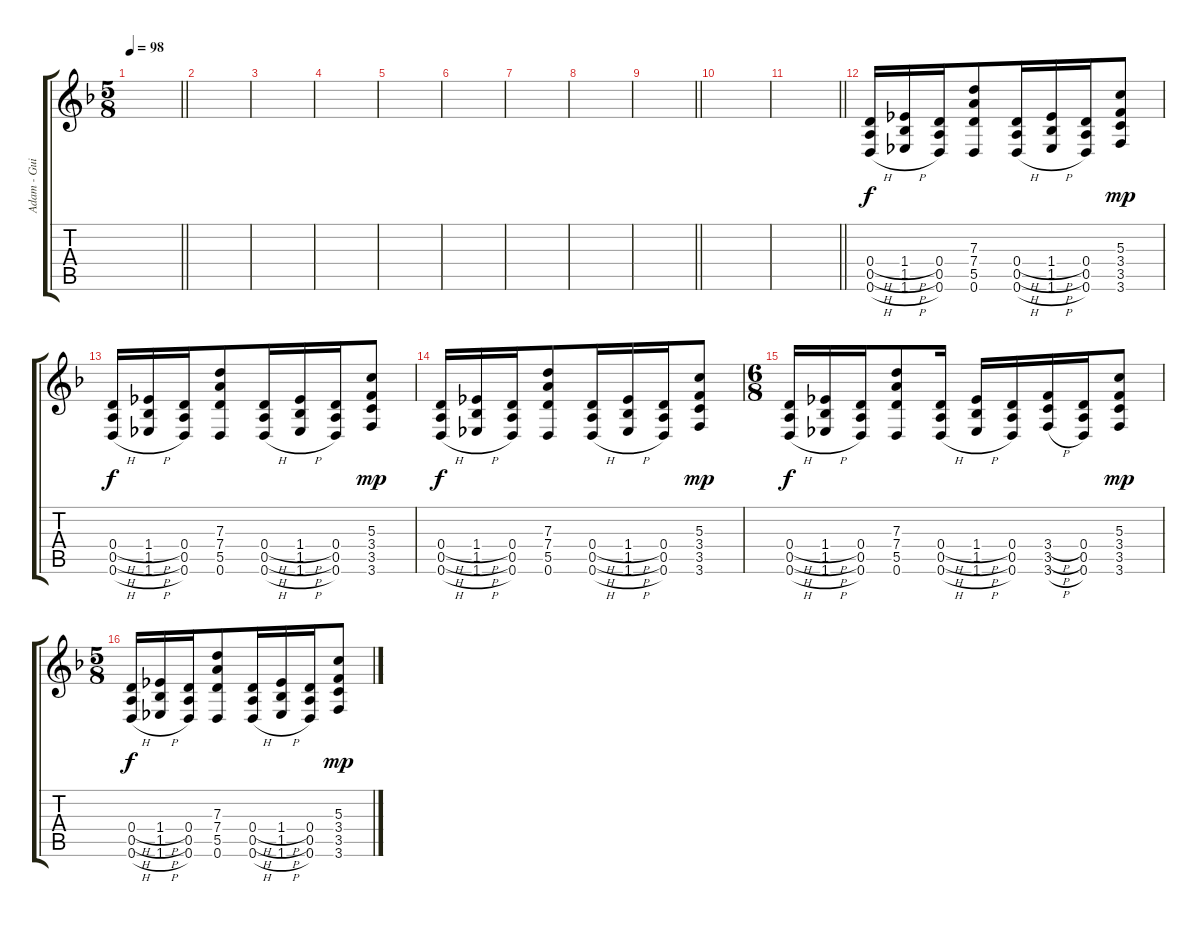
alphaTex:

\track ("Adam - Guitar" "Adam - Gui") {instrument distortionguitar}
\staff {score tabs}
\tuning (E4 B3 G3 D3 A2 D2) {hide}
\ts (5 8)
\tempo 98
\clef g2
\barLineRight lightlight
\ks dminor
|
|
|
|
|
|
|
|
\barLineRight lightlight
|
|
\barLineRight lightlight
|
(0.4{h} 0.5{h} 0.6{h}).16 (1.4{h} 1.5{h} 1.6{h}).16{beam merge} (0.4 0.5 0.6).16 (7.3 7.4 5.5 0.6).8 (0.4{h} 0.5{h} 0.6{h}).16{beam merge} (1.4{h} 1.5{h} 1.6{h}).16 (0.4 0.5 0.6).16{beam merge} (5.3 3.4 3.5 3.6).8{dy mp} |
(0.4{h} 0.5{h} 0.6{h}).16{dy f} (1.4{h} 1.5{h} 1.6{h}).16{beam merge} (0.4 0.5 0.6).16 (7.3 7.4 5.5 0.6).8 (0.4{h} 0.5{h} 0.6{h}).16{beam merge} (1.4{h} 1.5{h} 1.6{h}).16 (0.4 0.5 0.6).16{beam merge} (5.3 3.4 3.5 3.6).8{dy mp} |
(0.4{h} 0.5{h} 0.6{h}).16{dy f} (1.4{h} 1.5{h} 1.6{h}).16{beam merge} (0.4 0.5 0.6).16 (7.3 7.4 5.5 0.6).8 (0.4{h} 0.5{h} 0.6{h}).16{beam merge} (1.4{h} 1.5{h} 1.6{h}).16 (0.4 0.5 0.6).16{beam merge} (5.3 3.4 3.5 3.6).8{dy mp} |
\ts (6 8)
(0.4{h} 0.5{h} 0.6{h}).16{dy f} (1.4{h} 1.5{h} 1.6{h}).16 (0.4 0.5 0.6).16 (7.3 7.4 5.5 0.6).8{beam merge} (0.4{h} 0.5{h} 0.6{h}).16{beam split} (1.4{h} 1.5{h} 1.6{h}).16 (0.4 0.5 0.6).16 (3.4{h} 3.5{h} 3.6{h}).16 (0.4 0.5 0.6).16 (5.3 3.4 3.5 3.6).8{dy mp} |
\ts (5 8)
(0.4{h} 0.5{h} 0.6{h}).16{dy f} (1.4{h} 1.5{h} 1.6{h}).16{beam merge} (0.4 0.5 0.6).16 (7.3 7.4 5.5 0.6).8 (0.4{h} 0.5{h} 0.6{h}).16{beam merge} (1.4{h} 1.5{h} 1.6{h}).16 (0.4 0.5 0.6).16{beam merge} (5.3 3.4 3.5 3.6).8{dy mp}
